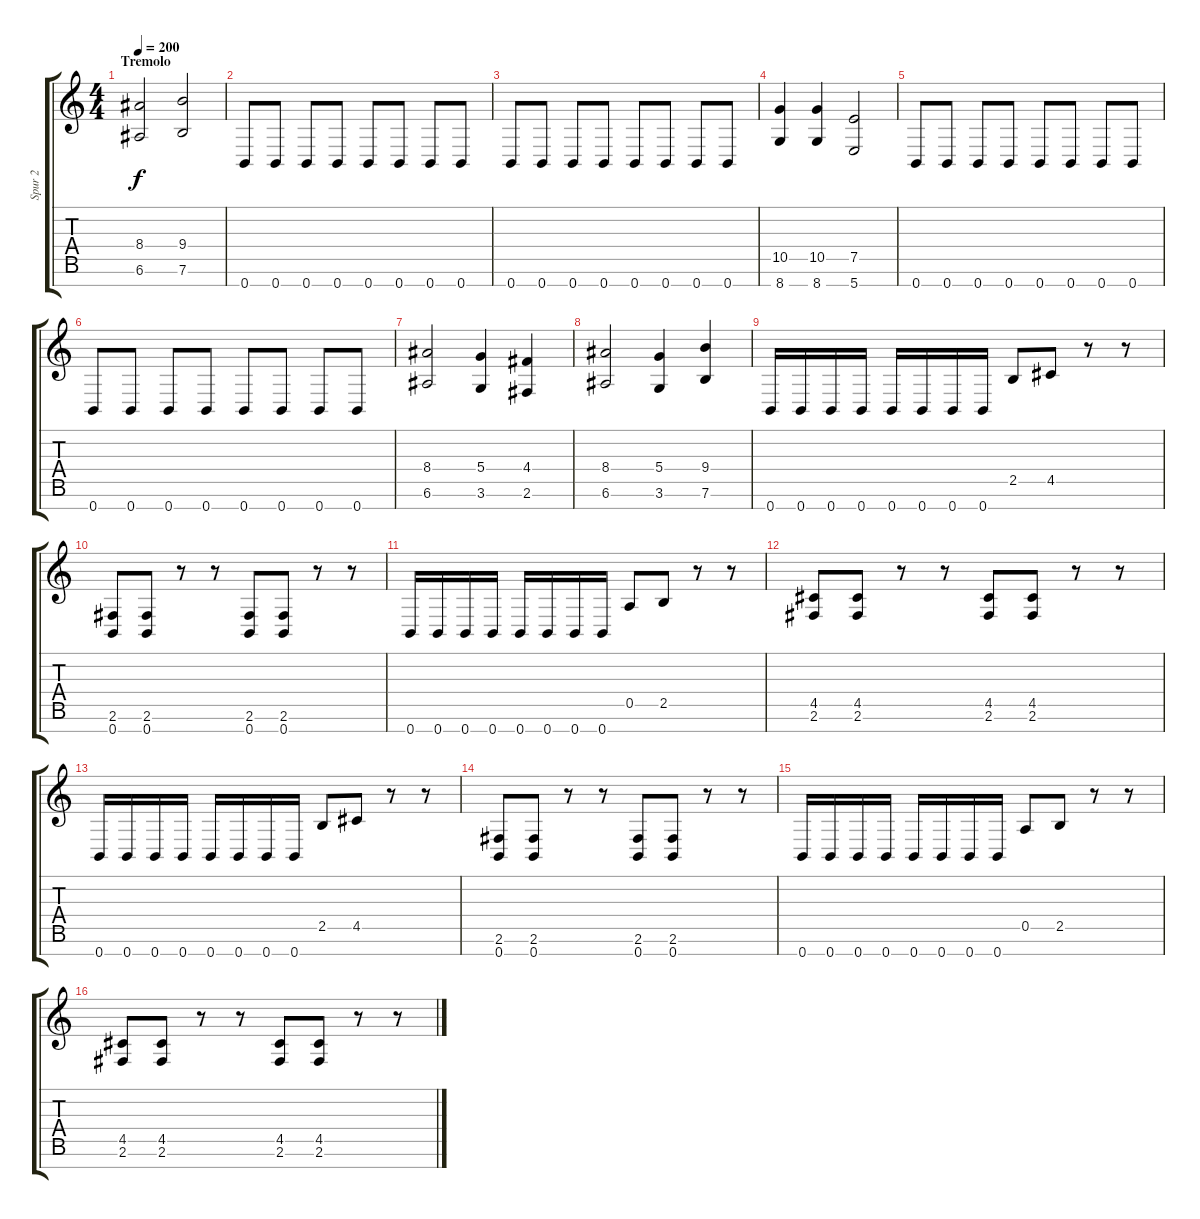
\track ("Spur 2" "Spur 2") {instrument distortionguitar}
\staff {score tabs}
\tuning (E4 B3 G3 D3 A2 E2 B1) {hide}
\ts (4 4)
\section ("" "Tremolo")
\tempo 200
\clef g2
\ks c
(8.4 6.6).2{dy f} (9.4 7.6).2 |
0.7.8 0.7.8 0.7.8 0.7.8 0.7.8 0.7.8 0.7.8 0.7.8 |
0.7.8 0.7.8 0.7.8 0.7.8 0.7.8 0.7.8 0.7.8 0.7.8 |
(10.5 8.7).4 (10.5 8.7).4 (7.5 5.7).2 |
0.7.8 0.7.8 0.7.8 0.7.8 0.7.8 0.7.8 0.7.8 0.7.8 |
0.7.8 0.7.8 0.7.8 0.7.8 0.7.8 0.7.8 0.7.8 0.7.8 |
(8.4 6.6).2 (5.4 3.6).4 (4.4 2.6).4 |
(8.4 6.6).2 (5.4 3.6).4 (9.4 7.6).4 |
0.7.16 0.7.16 0.7.16 0.7.16 0.7.16 0.7.16 0.7.16 0.7.16 2.5.8 4.5.8 r.8 r.8 |
(2.6 0.7).8 (2.6 0.7).8 r.8 r.8 (2.6 0.7).8 (2.6 0.7).8 r.8 r.8 |
0.7.16 0.7.16 0.7.16 0.7.16 0.7.16 0.7.16 0.7.16 0.7.16 0.5.8 2.5.8 r.8 r.8 |
(4.5 2.6).8 (4.5 2.6).8 r.8 r.8 (4.5 2.6).8 (4.5 2.6).8 r.8 r.8 |
0.7.16 0.7.16 0.7.16 0.7.16 0.7.16 0.7.16 0.7.16 0.7.16 2.5.8 4.5.8 r.8 r.8 |
(2.6 0.7).8 (2.6 0.7).8 r.8 r.8 (2.6 0.7).8 (2.6 0.7).8 r.8 r.8 |
0.7.16 0.7.16 0.7.16 0.7.16 0.7.16 0.7.16 0.7.16 0.7.16 0.5.8 2.5.8 r.8 r.8 |
(4.5 2.6).8 (4.5 2.6).8 r.8 r.8 (4.5 2.6).8 (4.5 2.6).8 r.8 r.8
